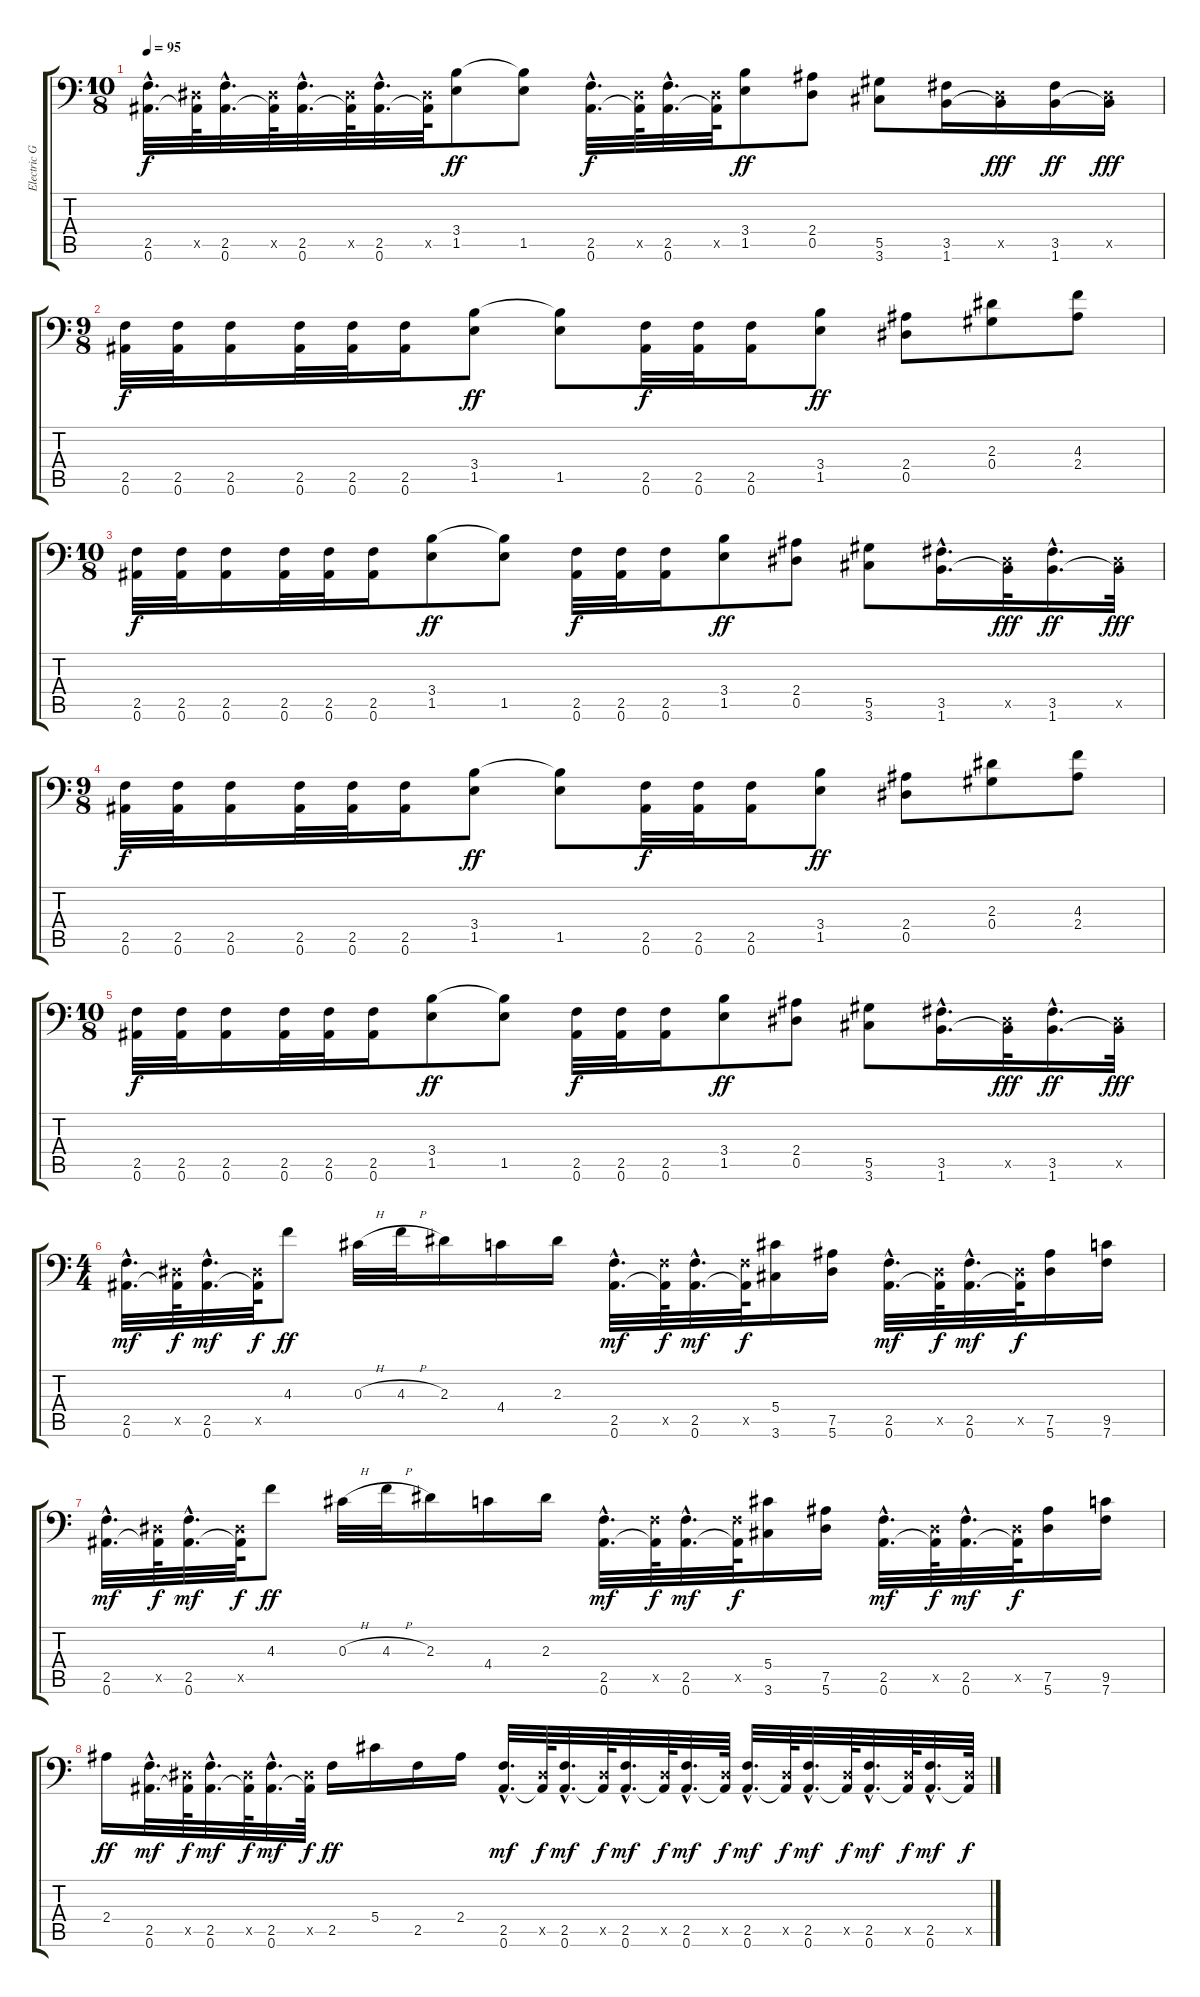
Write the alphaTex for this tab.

\track ("Electric Guitar 4" "Electric G") {instrument distortionguitar}
\staff {score tabs}
\tuning (Bb3 F3 Db3 Ab2 Eb2 Bb1) {hide}
\ts (10 8)
\tempo 95
\clef f4
\ks c
(2.5{hac} 0.6{hac}).32{d dy f} (0.5{x} 0.6{t}).64 (2.5{hac} 0.6{hac}).32{d} (0.5{x} 0.6{t}).64 (2.5{hac} 0.6{hac}).32{d} (0.5{x} 0.6{t}).64 (2.5{hac} 0.6{hac}).32{d} (0.5{x} 0.6{t}).64 (3.4 1.5).8{dy ff} (3.4{t} 1.5).8 (2.5{hac} 0.6{hac}).32{d dy f} (0.5{x} 0.6{t}).64 (2.5{hac} 0.6{hac}).32{d} (0.5{x} 0.6{t}).64 (3.4 1.5).8{dy ff} (2.4 0.5).8 (5.5 3.6).8 (3.5 1.6).16 (0.5{x} 1.6{t}).16{dy fff} (3.5 1.6).16{dy ff} (0.5{x} 1.6{t}).16{dy fff} |
\ts (9 8)
(2.5 0.6).32{dy f} (2.5 0.6).32 (2.5 0.6).16 (2.5 0.6).32 (2.5 0.6).32 (2.5 0.6).16 (3.4 1.5).8{dy ff} (3.4{t} 1.5).8 (2.5 0.6).32{dy f} (2.5 0.6).32 (2.5 0.6).16 (3.4 1.5).8{dy ff} (2.4 0.5).8 (2.3 0.4).8 (4.3 2.4).8 |
\ts (10 8)
(2.5 0.6).32{dy f} (2.5 0.6).32 (2.5 0.6).16 (2.5 0.6).32 (2.5 0.6).32 (2.5 0.6).16 (3.4 1.5).8{dy ff} (3.4{t} 1.5).8 (2.5 0.6).32{dy f} (2.5 0.6).32 (2.5 0.6).16 (3.4 1.5).8{dy ff} (2.4 0.5).8 (5.5 3.6).8 (3.5{hac} 1.6{hac}).16{d} (0.5{x} 1.6{t}).32{dy fff} (3.5{hac} 1.6{hac}).16{d dy ff} (0.5{x} 1.6{t}).32{dy fff} |
\ts (9 8)
(2.5 0.6).32{dy f} (2.5 0.6).32 (2.5 0.6).16 (2.5 0.6).32 (2.5 0.6).32 (2.5 0.6).16 (3.4 1.5).8{dy ff} (3.4{t} 1.5).8 (2.5 0.6).32{dy f} (2.5 0.6).32 (2.5 0.6).16 (3.4 1.5).8{dy ff} (2.4 0.5).8 (2.3 0.4).8 (4.3 2.4).8 |
\ts (10 8)
(2.5 0.6).32{dy f} (2.5 0.6).32 (2.5 0.6).16 (2.5 0.6).32 (2.5 0.6).32 (2.5 0.6).16 (3.4 1.5).8{dy ff} (3.4{t} 1.5).8 (2.5 0.6).32{dy f} (2.5 0.6).32 (2.5 0.6).16 (3.4 1.5).8{dy ff} (2.4 0.5).8 (5.5 3.6).8 (3.5{hac} 1.6{hac}).16{d} (0.5{x} 1.6{t}).32{dy fff} (3.5{hac} 1.6{hac}).16{d dy ff} (0.5{x} 1.6{t}).32{dy fff} |
\ts (4 4)
(2.5{hac} 0.6{hac}).32{d dy mf} (0.5{x} 0.6{t}).64{dy f} (2.5{hac} 0.6{hac}).32{d dy mf} (0.5{x} 0.6{t}).64{dy f} 4.3.8{dy ff} 0.3{h}.32 4.3{h}.32 2.3.16 4.4.16 2.3.16 (2.5{hac} 0.6{hac}).32{d dy mf} (2.5{x} 0.6{t}).64{dy f} (2.5{hac} 0.6{hac}).32{d dy mf} (2.5{x} 0.6{t}).64{dy f} (5.4 3.6).16 (7.5 5.6).16 (2.5{hac} 0.6{hac}).32{d dy mf} (0.5{x} 0.6{t}).64{dy f} (2.5{hac} 0.6{hac}).32{d dy mf} (0.5{x} 0.6{t}).64{dy f} (7.5 5.6).16 (9.5 7.6).16 |
(2.5{hac} 0.6{hac}).32{d dy mf} (0.5{x} 0.6{t}).64{dy f} (2.5{hac} 0.6{hac}).32{d dy mf} (0.5{x} 0.6{t}).64{dy f} 4.3.8{dy ff} 0.3{h}.32 4.3{h}.32 2.3.16 4.4.16 2.3.16 (2.5{hac} 0.6{hac}).32{d dy mf} (2.5{x} 0.6{t}).64{dy f} (2.5{hac} 0.6{hac}).32{d dy mf} (2.5{x} 0.6{t}).64{dy f} (5.4 3.6).16 (7.5 5.6).16 (2.5{hac} 0.6{hac}).32{d dy mf} (0.5{x} 0.6{t}).64{dy f} (2.5{hac} 0.6{hac}).32{d dy mf} (0.5{x} 0.6{t}).64{dy f} (7.5 5.6).16 (9.5 7.6).16 |
2.4.16{dy ff} (2.5{hac} 0.6{hac}).32{d dy mf} (0.5{x} 0.6{t}).64{dy f} (2.5{hac} 0.6{hac}).32{d dy mf} (0.5{x} 0.6{t}).64{dy f} (2.5{hac} 0.6{hac}).32{d dy mf} (0.5{x} 0.6{t}).64{dy f} 2.5.16{dy ff} 5.4.16 2.5.16 2.4.16 (2.5{hac} 0.6{hac}).32{d dy mf} (0.5{x} 0.6{t}).64{dy f} (2.5{hac} 0.6{hac}).32{d dy mf} (0.5{x} 0.6{t}).64{dy f} (2.5{hac} 0.6{hac}).32{d dy mf} (0.5{x} 0.6{t}).64{dy f} (2.5{hac} 0.6{hac}).32{d dy mf} (0.5{x} 0.6{t}).64{dy f} (2.5{hac} 0.6{hac}).32{d dy mf} (0.5{x} 0.6{t}).64{dy f} (2.5{hac} 0.6{hac}).32{d dy mf} (0.5{x} 0.6{t}).64{dy f} (2.5{hac} 0.6{hac}).32{d dy mf} (0.5{x} 0.6{t}).64{dy f} (2.5{hac} 0.6{hac}).32{d dy mf} (0.5{x} 0.6{t}).64{dy f}
